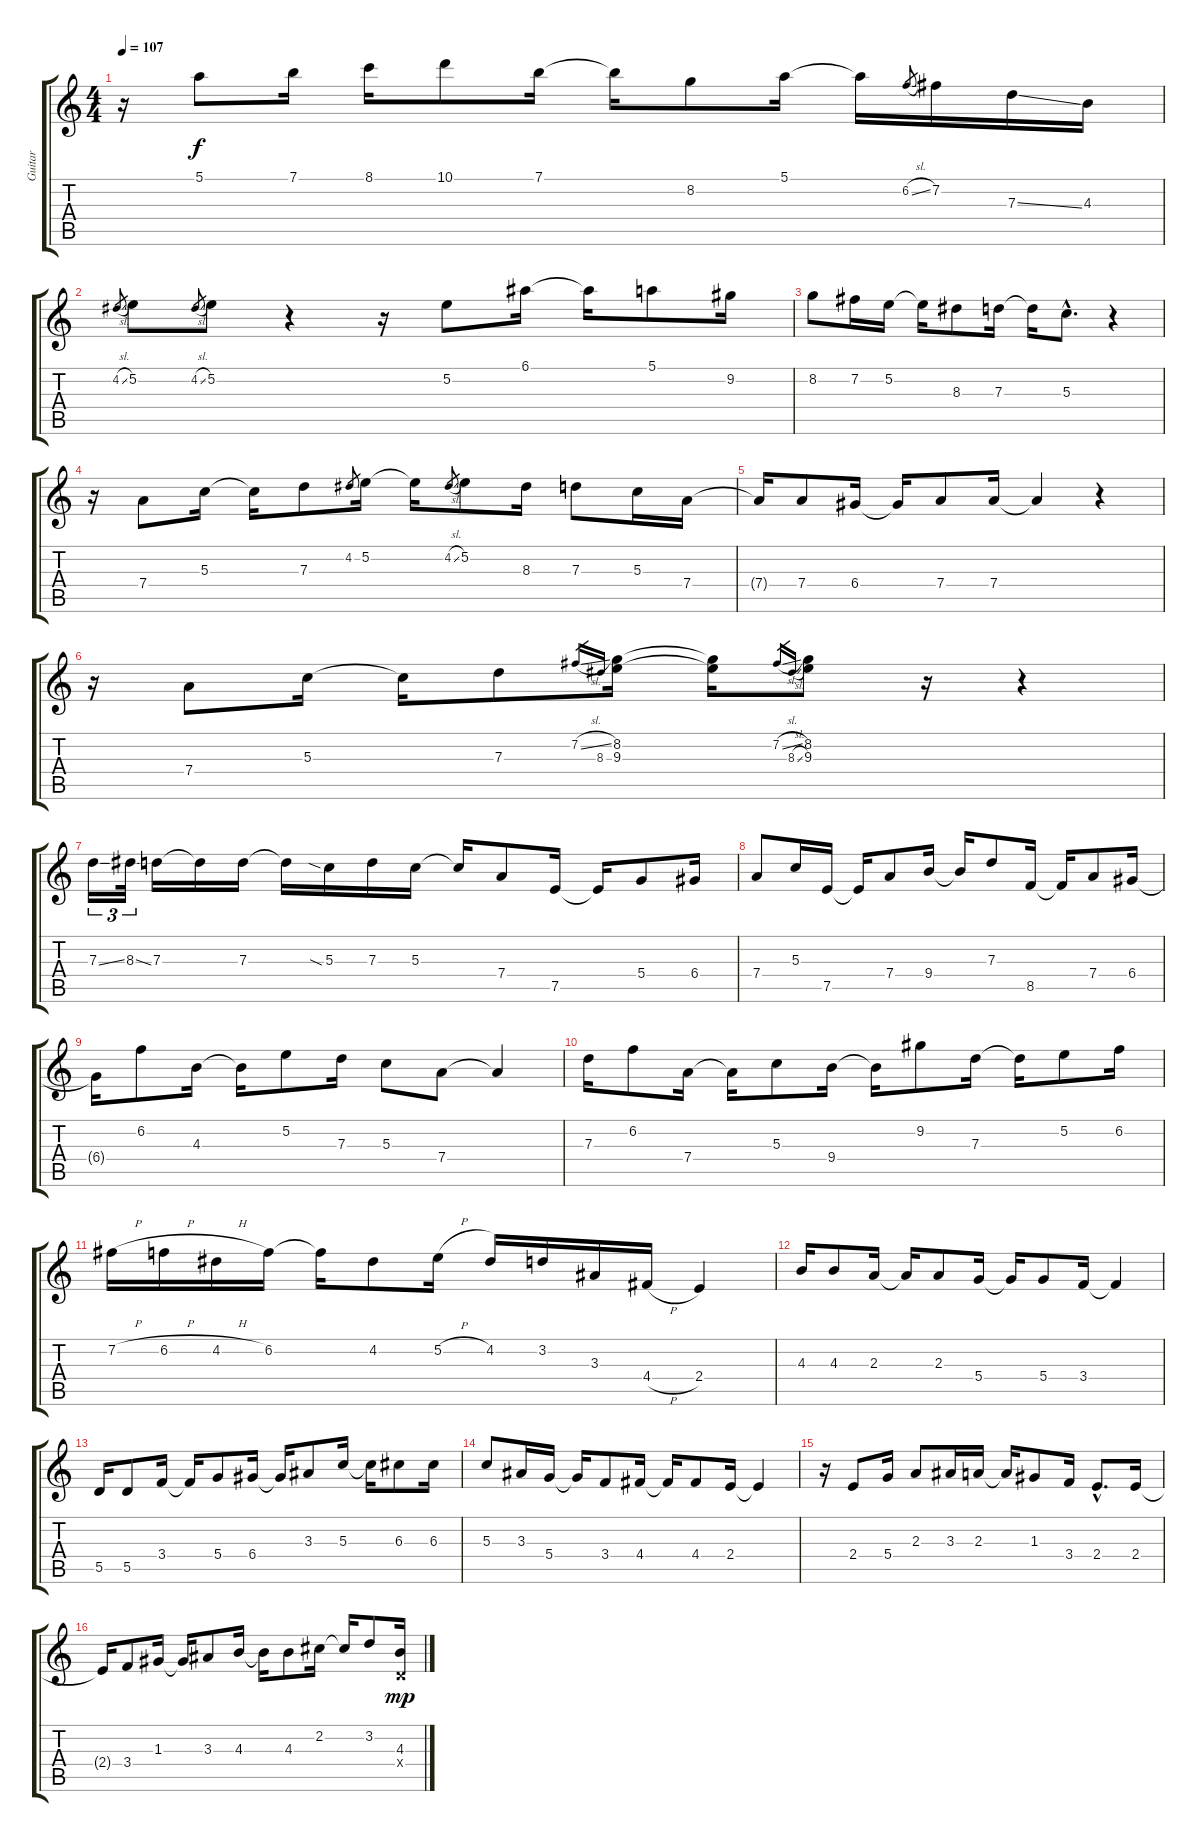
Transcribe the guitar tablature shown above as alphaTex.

\track ("Guitar" "Guitar") {instrument electricguitarjazz}
\staff {score tabs}
\tuning (E4 B3 G3 D3 A2 E2) {hide}
\ts (4 4)
\tempo 107
\clef g2
\ks c
r.16{dy f} 5.1.8 7.1.16 8.1.16 10.1.8 7.1.16 7.1{t}.16 8.2.8 5.1.16 5.1{t}.16 6.2{sl}.8{gr} 7.2.16 7.3{ss}.16 4.3.16 |
4.2{sl}.8{gr} 5.2.8 4.2{sl}.8{gr} 5.2.8 r.4 r.16 5.2.8 6.1.16 6.1{t}.16 5.1.8 9.2.16 |
8.2.8 7.2.16 5.2.16 5.2{t}.16 8.3.8 7.3.16 7.3{t}.16 5.3{hac}.8{d} r.4 |
r.16 7.4.8 5.3.16 5.3{t}.16 7.3.8 4.2.8{gr} 5.2.16 5.2{t}.16 4.2{sl}.8{gr} 5.2.8 8.3.16 7.3.8 5.3.16 7.4.16 |
7.4{t}.16 7.4.8 6.4.16 6.4{t}.16 7.4.8 7.4.16 7.4{t}.4 r.4 |
r.16 7.4.8 5.3.16 5.3{t}.16 7.3.8 7.2{sl}.16{gr} 8.3.16{gr} (8.2 9.3).16 (8.2{t} 9.3{t}).16 7.2{sl}.16{gr} 8.3{sl}.16{gr} (8.2 9.3).8 r.16 r.4 |
7.3{ss}.16{tu (3 2)} 8.3{ss}.32{tu (3 2)} 7.3.16 7.3{t}.16 7.3.16 7.3{t}.16 5.3{sia}.16 7.3.16 5.3.16 5.3{t}.16 7.4.8 7.5.16 7.5{t}.16 5.4.8 6.4.16 |
7.4.8 5.3.16 7.5.16 7.5{t}.16 7.4.8 9.4.16 9.4{t}.16 7.3.8 8.5.16 8.5{t}.16 7.4.8 6.4.16 |
6.4{t}.16 6.2.8 4.3.16 4.3{t}.16 5.2.8 7.3.16 5.3.8 7.4.8 7.4{t}.4 |
7.3.16 6.2.8 7.4.16 7.4{t}.16 5.3.8 9.4.16 9.4{t}.16 9.2.8 7.3.16 7.3{t}.16 5.2.8 6.2.16 |
7.2{h}.16 6.2{h}.16 4.2{h}.16 6.2.16 6.2{t}.16 4.2.8 5.2{h}.16 4.2.16 3.2.16 3.3.16 4.4{h}.16 2.4.4 |
4.3.16 4.3.8 2.3.16 2.3{t}.16 2.3.8 5.4.16 5.4{t}.16 5.4.8 3.4.16 3.4{t}.4 |
5.5.16 5.5.8 3.4.16 3.4{t}.16 5.4.8 6.4.16 6.4{t}.16 3.3.8 5.3.16 5.3{t}.16 6.3.8 6.3.16 |
5.3.8 3.3.16 5.4.16 5.4{t}.16 3.4.8 4.4.16 4.4{t}.16 4.4.8 2.4.16 2.4{t}.4 |
r.16 2.4.8 5.4.16 2.3.8 3.3.16 2.3.16 2.3{t}.16 1.3.8 3.4.16 2.4{hac}.8{d} 2.4.16 |
2.4{t}.16 3.4.8 1.3.16 1.3{t}.16 3.3.8 4.3.16 4.3{t}.16 4.3.8 2.2.16 2.2{t}.16 3.2.8 (4.3 0.4{x}).16{dy mp}
